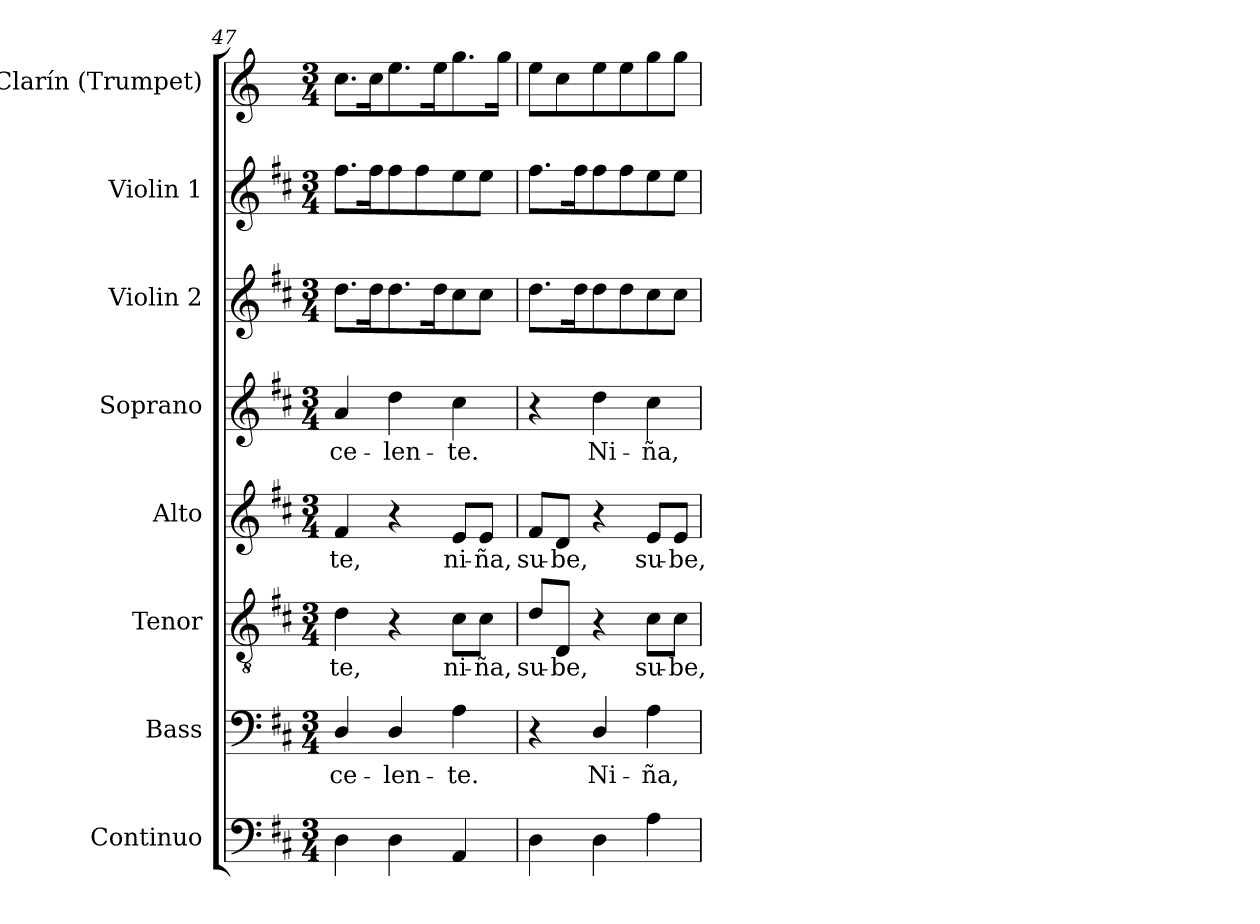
**kern	**kern	**text	**kern	**text	**kern	**text	**kern	**text	**kern	**kern	**kern
*part8	*part7	*part7	*part6	*part6	*part5	*part5	*part4	*part4	*part3	*part2	*part1
*staff8	*staff7	*staff7	*staff6	*staff6	*staff5	*staff5	*staff4	*staff4	*staff3	*staff2	*staff1
*I"Continuo	*I"Bass	*	*I"Tenor	*	*I"Alto	*	*I"Soprano	*	*I"Violin 2	*I"Violin 1	*I"Clarín (Trumpet)
*I'Cont.	*I'B.	*	*I'T.	*	*I'A.	*	*I'S.	*	*I'Vln. 2	*I'Vln. 1	*I'Tpt.
*clefF4	*clefF4	*	*clefGv2	*	*clefG2	*	*clefG2	*	*clefG2	*clefG2	*clefG2
*	*	*	*ITrd7c12	*	*	*	*	*	*	*	*ITrd-1c-2
*k[f#c#]	*k[f#c#]	*	*k[f#c#]	*	*k[f#c#]	*	*k[f#c#]	*	*k[f#c#]	*k[f#c#]	*k[f#c#]
*D:	*D:	*	*D:	*	*D:	*	*D:	*	*D:	*D:	*D:
*M3/4	*M3/4	*	*M3/4	*	*M3/4	*	*M3/4	*	*M3/4	*M3/4	*M3/4
=47	=47	=47	=47	=47	=47	=47	=47	=47	=47	=47	=47
!	!	!LO:LY:b:color=#000000	!	!	!	!	!	!	!	!	!
!	!	!	!	!LO:LY:b:color=#000000	!	!	!	!	!	!	!
!	!	!	!	!	!	!LO:LY:b:color=#000000	!	!	!	!	!
!	!	!	!	!	!	!	!	!LO:LY:b:color=#000000	!	!	!
4Di\	4Di/	-ce-	4Di\	-te,	4f#i/	-te,	4ai/	-ce-	8.ddi\L	8.ff#i\L	8.ddi\L
.	.	.	.	.	.	.	.	.	16ddi\k	16ff#i\k	16ddi\k
!	!	!LO:LY:b:color=#000000	!	!	!	!	!	!	!	!	!
!	!	!	!	!	!	!	!	!LO:LY:b:color=#000000	!	!	!
4Di\	4Di/	-len-	4r	.	4r	.	4ddi\	-len-	8.ddi\	8ff#i\	8.ff#i\
.	.	.	.	.	.	.	.	.	.	8ff#i\	.
.	.	.	.	.	.	.	.	.	16ddi\k	.	16ff#i\k
!	!	!LO:LY:b:color=#000000	!	!	!	!	!	!	!	!	!
!	!	!	!	!LO:LY:b:color=#000000	!	!	!	!	!	!	!
!	!	!	!	!	!	!LO:LY:b:color=#000000	!	!	!	!	!
!	!	!	!	!	!	!	!	!LO:LY:b:color=#000000	!	!	!
4AAi/	4Ai\	-te.	8C#i\L	ni-	8ei/L	ni-	4cc#i\	-te.	8cc#i\	8eei\	8.aai\
!	!	!	!	!LO:LY:b:color=#000000	!	!	!	!	!	!	!
!	!	!	!	!	!	!LO:LY:b:color=#000000	!	!	!	!	!
.	.	.	8C#i\J	-ña,	8ei/J	-ña,	.	.	8cc#i\J	8eei\J	.
.	.	.	.	.	.	.	.	.	.	.	16aai\Jk
=48	=48	=48	=48	=48	=48	=48	=48	=48	=48	=48	=48
!	!	!	!	!LO:LY:b:color=#000000	!	!	!	!	!	!	!
!	!	!	!	!	!	!LO:LY:b:color=#000000	!	!	!	!	!
4Di\	4r	.	8Di/L	su-	8f#i/L	su-	4r	.	8.ddi\L	8.ff#i\L	8ff#i\L
!	!	!	!	!LO:LY:b:color=#000000	!	!	!	!	!	!	!
!	!	!	!	!	!	!LO:LY:b:color=#000000	!	!	!	!	!
.	.	.	8DDi/J	-be,	8di/J	-be,	.	.	.	.	8ddi\
.	.	.	.	.	.	.	.	.	16ddi\k	16ff#i\k	.
!	!	!LO:LY:b:color=#000000	!	!	!	!	!	!	!	!	!
!	!	!	!	!	!	!	!	!LO:LY:b:color=#000000	!	!	!
4Di\	4Di/	Ni-	4r	.	4r	.	4ddi\	Ni-	8ddi\	8ff#i\	8ff#i\
.	.	.	.	.	.	.	.	.	8ddi\	8ff#i\	8ff#i\
!	!	!LO:LY:b:color=#000000	!	!	!	!	!	!	!	!	!
!	!	!	!	!LO:LY:b:color=#000000	!	!	!	!	!	!	!
!	!	!	!	!	!	!LO:LY:b:color=#000000	!	!	!	!	!
!	!	!	!	!	!	!	!	!LO:LY:b:color=#000000	!	!	!
4Ai\	4Ai\	-ña,	8C#i\L	su-	8ei/L	su-	4cc#i\	-ña,	8cc#i\	8eei\	8aai\
!	!	!	!	!LO:LY:b:color=#000000	!	!	!	!	!	!	!
!	!	!	!	!	!	!LO:LY:b:color=#000000	!	!	!	!	!
.	.	.	8C#i\J	-be,	8ei/J	-be,	.	.	8cc#i\J	8eei\J	8aai\J
=	=	=	=	=	=	=	=	=	=	=	=
*-	*-	*-	*-	*-	*-	*-	*-	*-	*-	*-	*-
